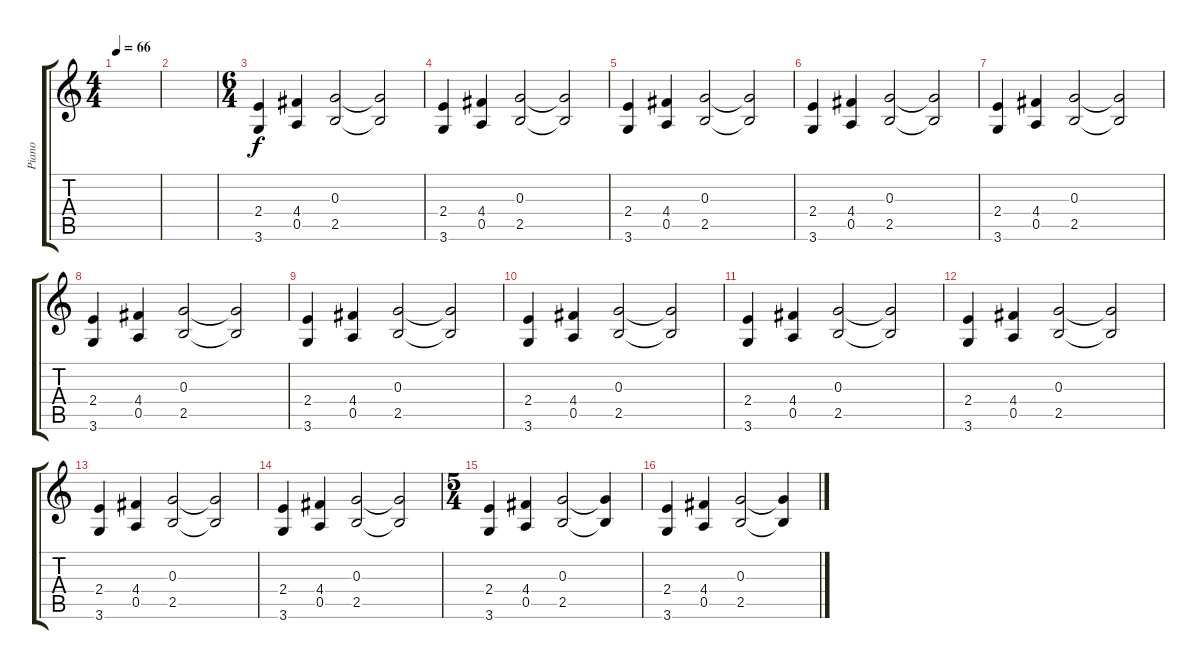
\track ("Piano" "Piano") {instrument acousticgrandpiano}
\staff {score tabs}
\tuning (E5 B4 G4 D4 A3 E3) {hide}
\ts (4 4)
\tempo 66
\clef g2
\ks c
|
|
\ts (6 4)
(2.4 3.6).4 (4.4 0.5).4 (0.3 2.5).2 (0.3{t} 2.5{t}).2 |
(2.4 3.6).4 (4.4 0.5).4 (0.3 2.5).2 (0.3{t} 2.5{t}).2 |
(2.4 3.6).4 (4.4 0.5).4 (0.3 2.5).2 (0.3{t} 2.5{t}).2 |
(2.4 3.6).4 (4.4 0.5).4 (0.3 2.5).2 (0.3{t} 2.5{t}).2 |
(2.4 3.6).4 (4.4 0.5).4 (0.3 2.5).2 (0.3{t} 2.5{t}).2 |
(2.4 3.6).4 (4.4 0.5).4 (0.3 2.5).2 (0.3{t} 2.5{t}).2 |
(2.4 3.6).4 (4.4 0.5).4 (0.3 2.5).2 (0.3{t} 2.5{t}).2 |
(2.4 3.6).4 (4.4 0.5).4 (0.3 2.5).2 (0.3{t} 2.5{t}).2 |
(2.4 3.6).4 (4.4 0.5).4 (0.3 2.5).2 (0.3{t} 2.5{t}).2 |
(2.4 3.6).4 (4.4 0.5).4 (0.3 2.5).2 (0.3{t} 2.5{t}).2 |
(2.4 3.6).4 (4.4 0.5).4 (0.3 2.5).2 (0.3{t} 2.5{t}).2 |
(2.4 3.6).4 (4.4 0.5).4 (0.3 2.5).2 (0.3{t} 2.5{t}).2 |
\ts (5 4)
(2.4 3.6).4 (4.4 0.5).4 (0.3 2.5).2 (0.3{t} 2.5{t}).4 |
(2.4 3.6).4 (4.4 0.5).4 (0.3 2.5).2 (0.3{t} 2.5{t}).4
